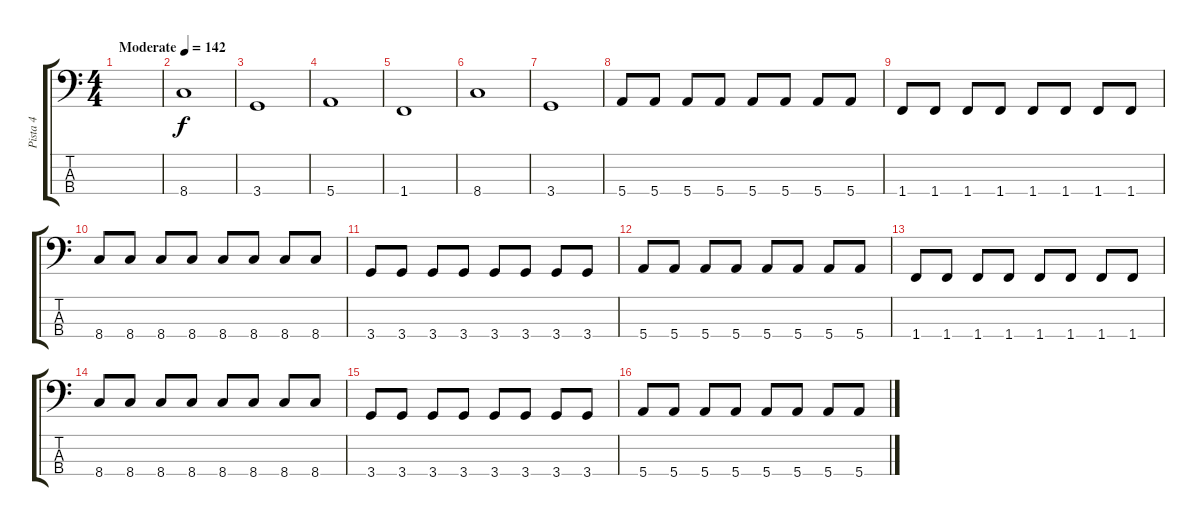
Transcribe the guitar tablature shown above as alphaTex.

\track ("Pista 4" "Pista 4") {instrument electricbassfinger}
\staff {score tabs}
\tuning (G2 D2 A1 E1) {hide}
\ts (4 4)
\tempo (142 "Moderate")
\clef f4
\ks c
|
8.4.1 |
3.4.1 |
5.4.1 |
1.4.1 |
8.4.1 |
3.4.1 |
5.4.8 5.4.8 5.4.8 5.4.8 5.4.8 5.4.8 5.4.8 5.4.8 |
1.4.8 1.4.8 1.4.8 1.4.8 1.4.8 1.4.8 1.4.8 1.4.8 |
8.4.8 8.4.8 8.4.8 8.4.8 8.4.8 8.4.8 8.4.8 8.4.8 |
3.4.8 3.4.8 3.4.8 3.4.8 3.4.8 3.4.8 3.4.8 3.4.8 |
5.4.8 5.4.8 5.4.8 5.4.8 5.4.8 5.4.8 5.4.8 5.4.8 |
1.4.8 1.4.8 1.4.8 1.4.8 1.4.8 1.4.8 1.4.8 1.4.8 |
8.4.8 8.4.8 8.4.8 8.4.8 8.4.8 8.4.8 8.4.8 8.4.8 |
3.4.8 3.4.8 3.4.8 3.4.8 3.4.8 3.4.8 3.4.8 3.4.8 |
5.4.8 5.4.8 5.4.8 5.4.8 5.4.8 5.4.8 5.4.8 5.4.8
